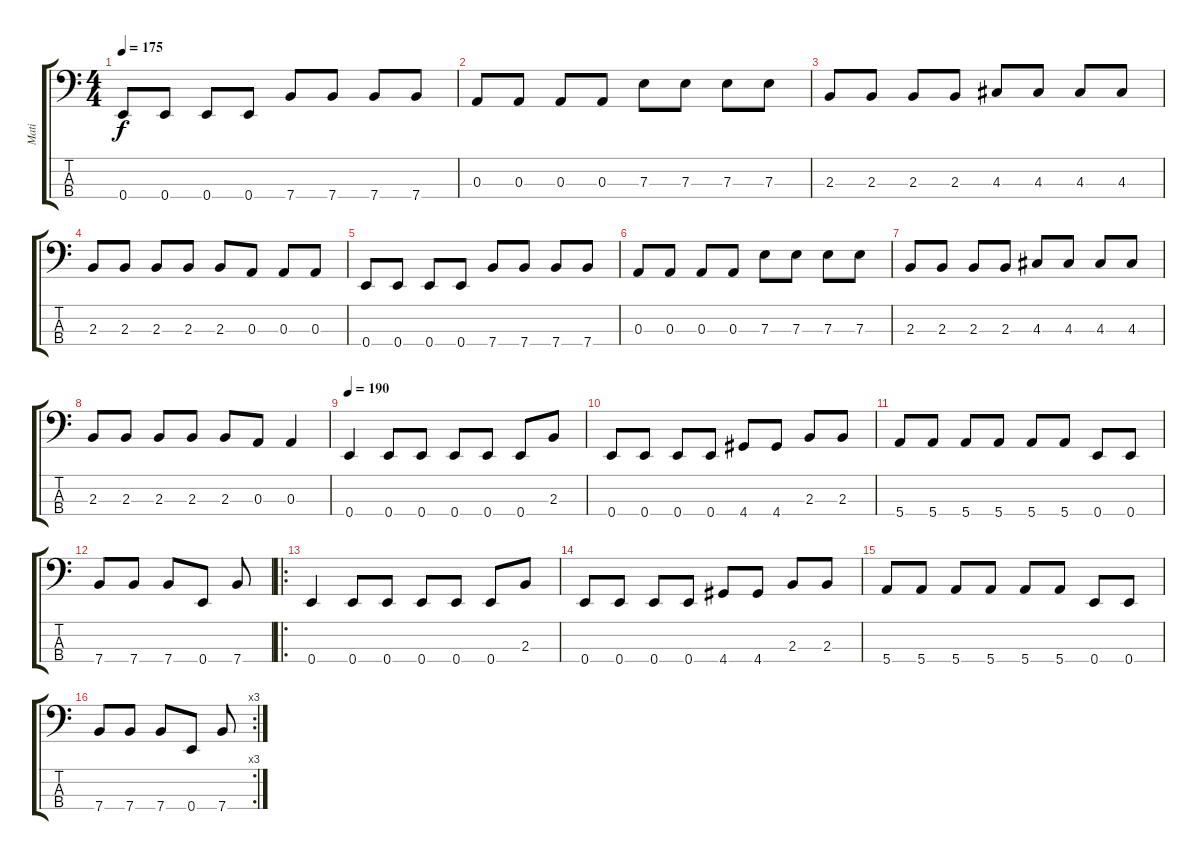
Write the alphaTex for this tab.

\track ("Mati" "Mati") {instrument electricbasspick}
\staff {score tabs}
\tuning (G2 D2 A1 E1) {hide}
\ts (4 4)
\tempo 175
\clef f4
\ks c
0.4.8{dy f} 0.4.8 0.4.8 0.4.8 7.4.8 7.4.8 7.4.8 7.4.8 |
0.3.8 0.3.8 0.3.8 0.3.8 7.3.8 7.3.8 7.3.8 7.3.8 |
2.3.8 2.3.8 2.3.8 2.3.8 4.3.8 4.3.8 4.3.8 4.3.8 |
2.3.8 2.3.8 2.3.8 2.3.8 2.3.8 0.3.8 0.3.8 0.3.8 |
0.4.8 0.4.8 0.4.8 0.4.8 7.4.8 7.4.8 7.4.8 7.4.8 |
0.3.8 0.3.8 0.3.8 0.3.8 7.3.8 7.3.8 7.3.8 7.3.8 |
2.3.8 2.3.8 2.3.8 2.3.8 4.3.8 4.3.8 4.3.8 4.3.8 |
2.3.8 2.3.8 2.3.8 2.3.8 2.3.8 0.3.8 0.3.4 |
\tempo 190
0.4.4 0.4.8 0.4.8 0.4.8 0.4.8 0.4.8 2.3.8 |
0.4.8 0.4.8 0.4.8 0.4.8 4.4.8 4.4.8 2.3.8 2.3.8 |
5.4.8 5.4.8 5.4.8 5.4.8 5.4.8 5.4.8 0.4.8 0.4.8 |
7.4.8 7.4.8 7.4.8 0.4.8 7.4.8 |
\ro
0.4.4 0.4.8 0.4.8 0.4.8 0.4.8 0.4.8 2.3.8 |
0.4.8 0.4.8 0.4.8 0.4.8 4.4.8 4.4.8 2.3.8 2.3.8 |
5.4.8 5.4.8 5.4.8 5.4.8 5.4.8 5.4.8 0.4.8 0.4.8 |
\rc 3
7.4.8 7.4.8 7.4.8 0.4.8 7.4.8
